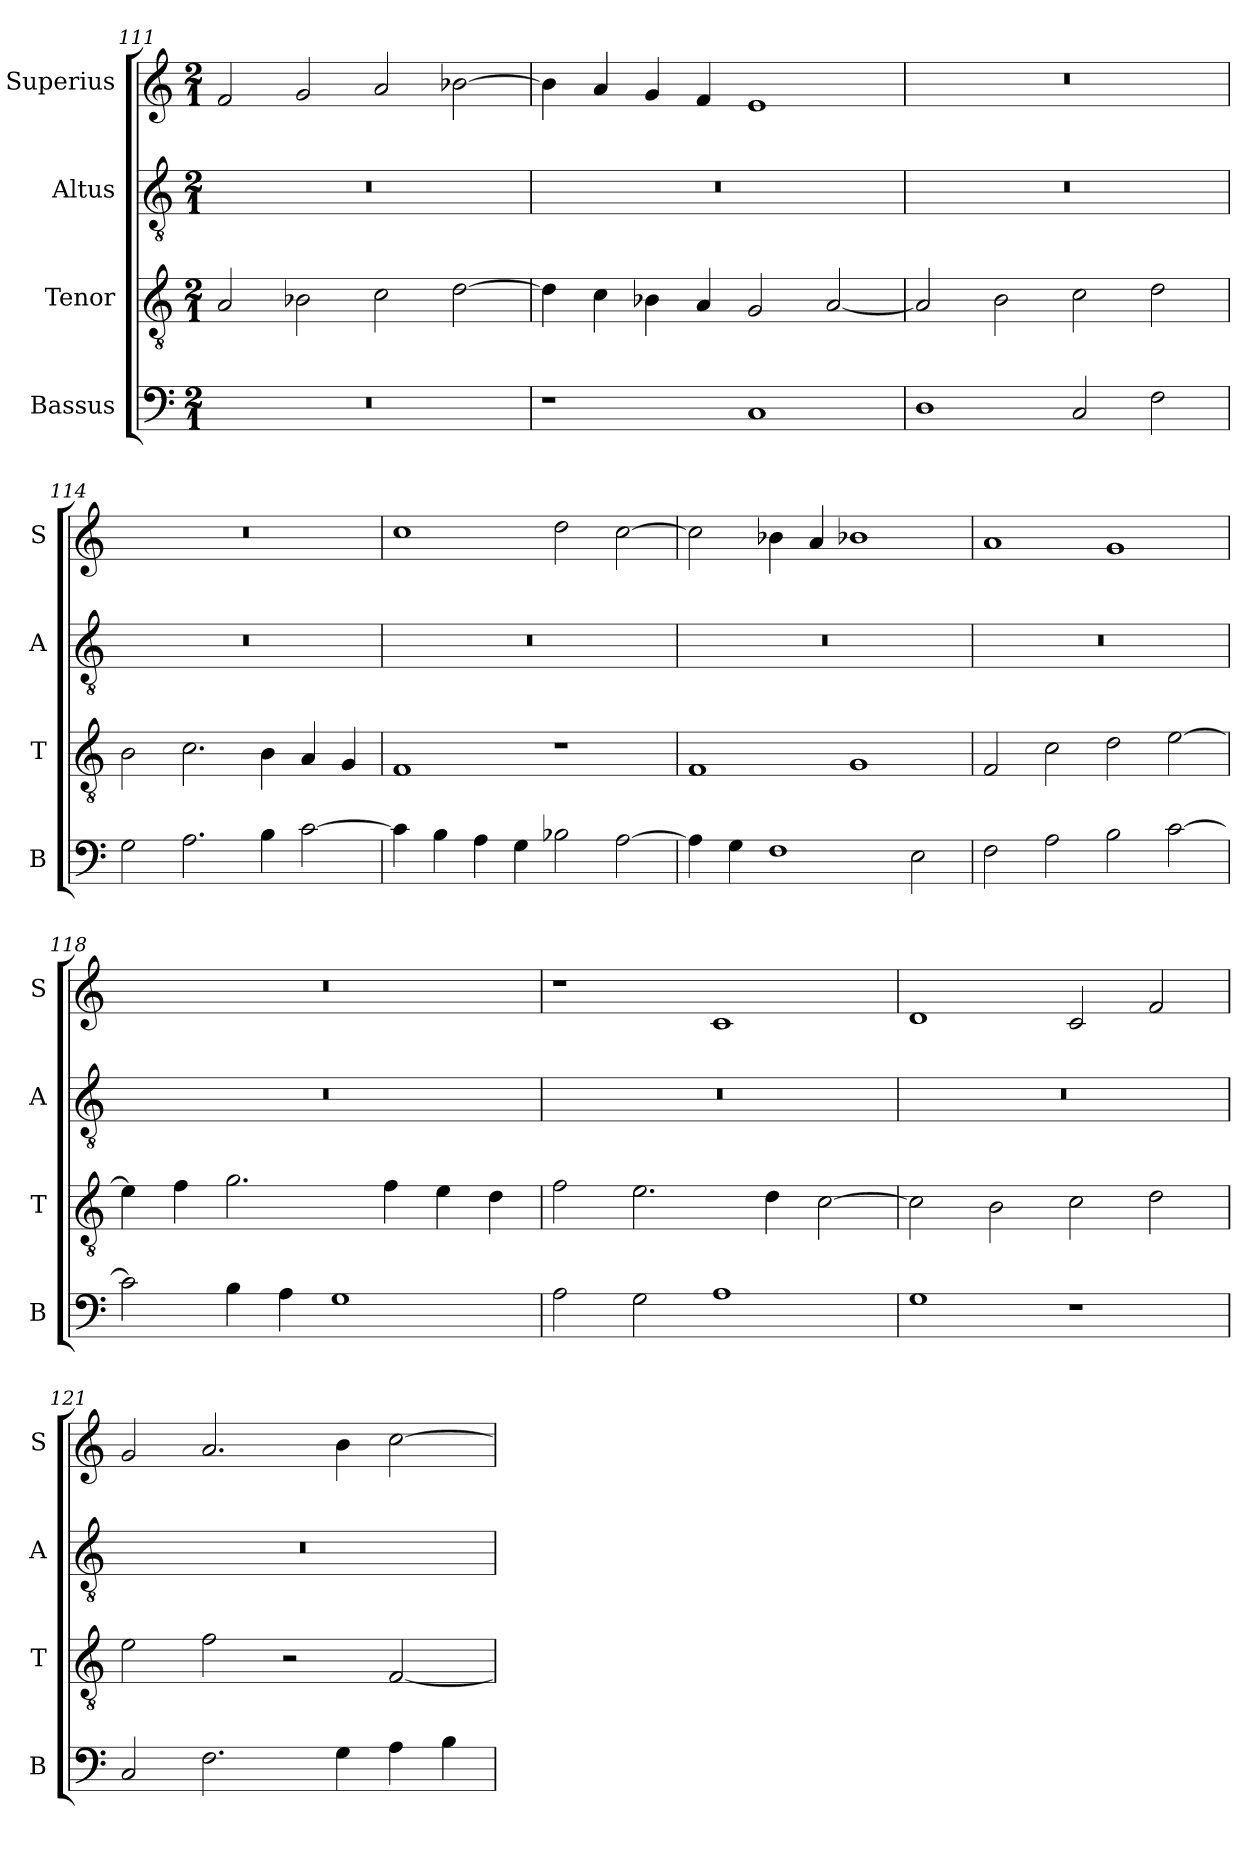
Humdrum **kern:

**kern	**kern	**kern	**kern
*part4	*part3	*part2	*part1
*staff4	*staff3	*staff2	*staff1
*I"Bassus	*I"Tenor	*I"Altus	*I"Superius
*I'B	*I'T	*I'A	*I'S
*clefF4	*clefGv2	*clefGv2	*clefG2
*k[]	*k[]	*k[]	*k[]
*M2/1	*M2/1	*M2/1	*M2/1
=111	=111	=111	=111
0r	2A/	0r	2f/
.	2B-X\	.	2g/
.	2c\	.	2a/
.	[2d\	.	[2b-X\
=112	=112	=112	=112
1r	4d\]	0r	4b-\]
.	4c\	.	4a/
.	4B-X\	.	4g/
.	4A/	.	4f/
1C	2G/	.	1e
.	[2A/	.	.
=113	=113	=113	=113
1D	2A/]	0r	0r
.	2B\	.	.
2C/	2c\	.	.
2F\	2d\	.	.
=114	=114	=114	=114
2G\	2B\	0r	0r
2.A\	2.c\	.	.
4B\	4B\	.	.
[2c\	4A/	.	.
.	4G/	.	.
=115	=115	=115	=115
4c\]	1F	0r	1cc
4B\	.	.	.
4A\	.	.	.
4G\	.	.	.
2B-X\	1r	.	2dd\
[2A\	.	.	[2cc\
=116	=116	=116	=116
4A\]	1F	0r	2cc\]
4G\	.	.	.
1F	.	.	4b-X\
.	.	.	4a/
.	1G	.	1b-X
2E\	.	.	.
=117	=117	=117	=117
2F\	2F/	0r	1a
2A\	2c\	.	.
2B\	2d\	.	1g
[2c\	[2e\	.	.
=118	=118	=118	=118
2c\]	4e\]	0r	0r
.	4f\	.	.
4B\	2.g\	.	.
4A\	.	.	.
1G	.	.	.
.	4f\	.	.
.	4e\	.	.
.	4d\	.	.
=119	=119	=119	=119
2A\	2f\	0r	1r
2G\	2.e\	.	.
1A	.	.	1c
.	4d\	.	.
.	[2c\	.	.
=120	=120	=120	=120
1G	2c\]	0r	1d
.	2B\	.	.
1r	2c\	.	2c/
.	2d\	.	2f/
=121	=121	=121	=121
2C/	2e\	0r	2g/
2.F\	2f\	.	2.a/
.	2r	.	.
4G\	.	.	4b\
4A\	[2F/	.	[2cc\
4B\	.	.	.
=	=	=	=
*-	*-	*-	*-
